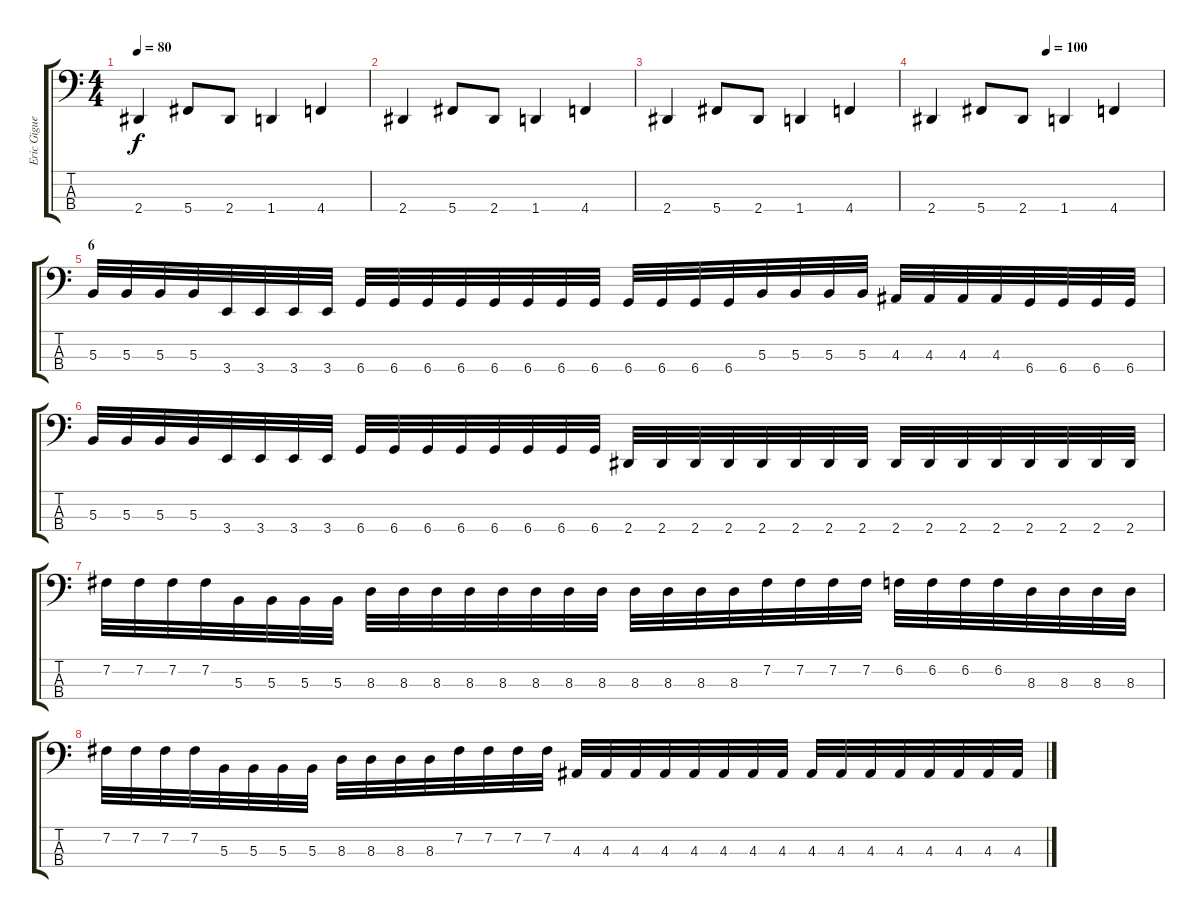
\track ("Eric Giguere " "Eric Gigue") {instrument electricbasspick}
\staff {score tabs}
\tuning (E2 B1 Gb1 Db1) {hide}
\ts (4 4)
\tempo 80
\clef f4
\ks c
2.4.4{dy f} 5.4.8 2.4.8 1.4.4 4.4.4 |
2.4.4 5.4.8 2.4.8 1.4.4 4.4.4 |
2.4.4 5.4.8 2.4.8 1.4.4 4.4.4 |
\tempo (100 0.5)
2.4.4 5.4.8 2.4.8 1.4.4 4.4.4 |
\section ("" "6")
5.3.32 5.3.32 5.3.32 5.3.32 3.4.32 3.4.32 3.4.32 3.4.32 6.4.32 6.4.32 6.4.32 6.4.32 6.4.32 6.4.32 6.4.32 6.4.32 6.4.32 6.4.32 6.4.32 6.4.32 5.3.32 5.3.32 5.3.32 5.3.32 4.3.32 4.3.32 4.3.32 4.3.32 6.4.32 6.4.32 6.4.32 6.4.32 |
5.3.32 5.3.32 5.3.32 5.3.32 3.4.32 3.4.32 3.4.32 3.4.32 6.4.32 6.4.32 6.4.32 6.4.32 6.4.32 6.4.32 6.4.32 6.4.32 2.4.32 2.4.32 2.4.32 2.4.32 2.4.32 2.4.32 2.4.32 2.4.32 2.4.32 2.4.32 2.4.32 2.4.32 2.4.32 2.4.32 2.4.32 2.4.32 |
7.2.32 7.2.32 7.2.32 7.2.32 5.3.32 5.3.32 5.3.32 5.3.32 8.3.32 8.3.32 8.3.32 8.3.32 8.3.32 8.3.32 8.3.32 8.3.32 8.3.32 8.3.32 8.3.32 8.3.32 7.2.32 7.2.32 7.2.32 7.2.32 6.2.32 6.2.32 6.2.32 6.2.32 8.3.32 8.3.32 8.3.32 8.3.32 |
7.2.32 7.2.32 7.2.32 7.2.32 5.3.32 5.3.32 5.3.32 5.3.32 8.3.32 8.3.32 8.3.32 8.3.32 7.2.32 7.2.32 7.2.32 7.2.32 4.3.32 4.3.32 4.3.32 4.3.32 4.3.32 4.3.32 4.3.32 4.3.32 4.3.32 4.3.32 4.3.32 4.3.32 4.3.32 4.3.32 4.3.32 4.3.32
